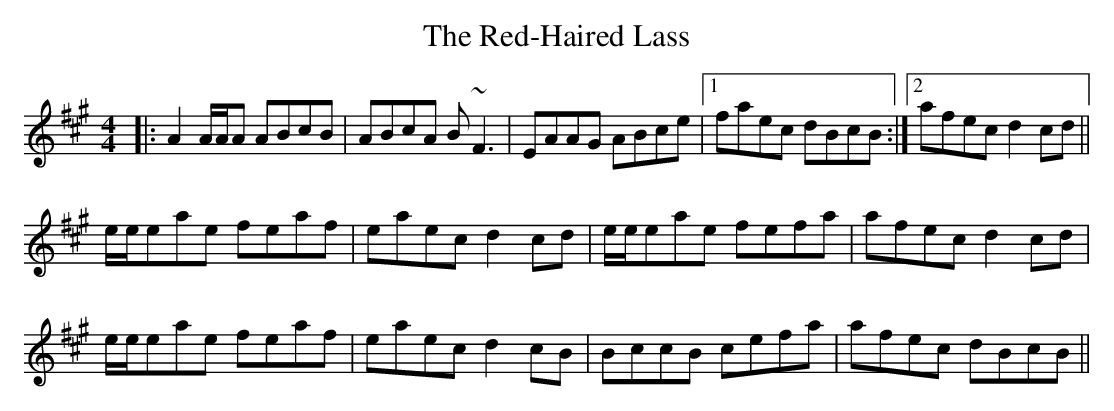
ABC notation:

X:1
T: The Red-Haired Lass
M: 4/4
L: 1/8
K: Amaj
|:A2A/A/A ABcB|ABcA B~F3|EAAG ABce|1 faec dBcB:|2 afec d2cd||
e/e/eae feaf|eaec d2cd|e/e/eae fefa|afec d2cd|
e/e/eae feaf|eaec d2cB|BccB cefa|afec dBcB||
